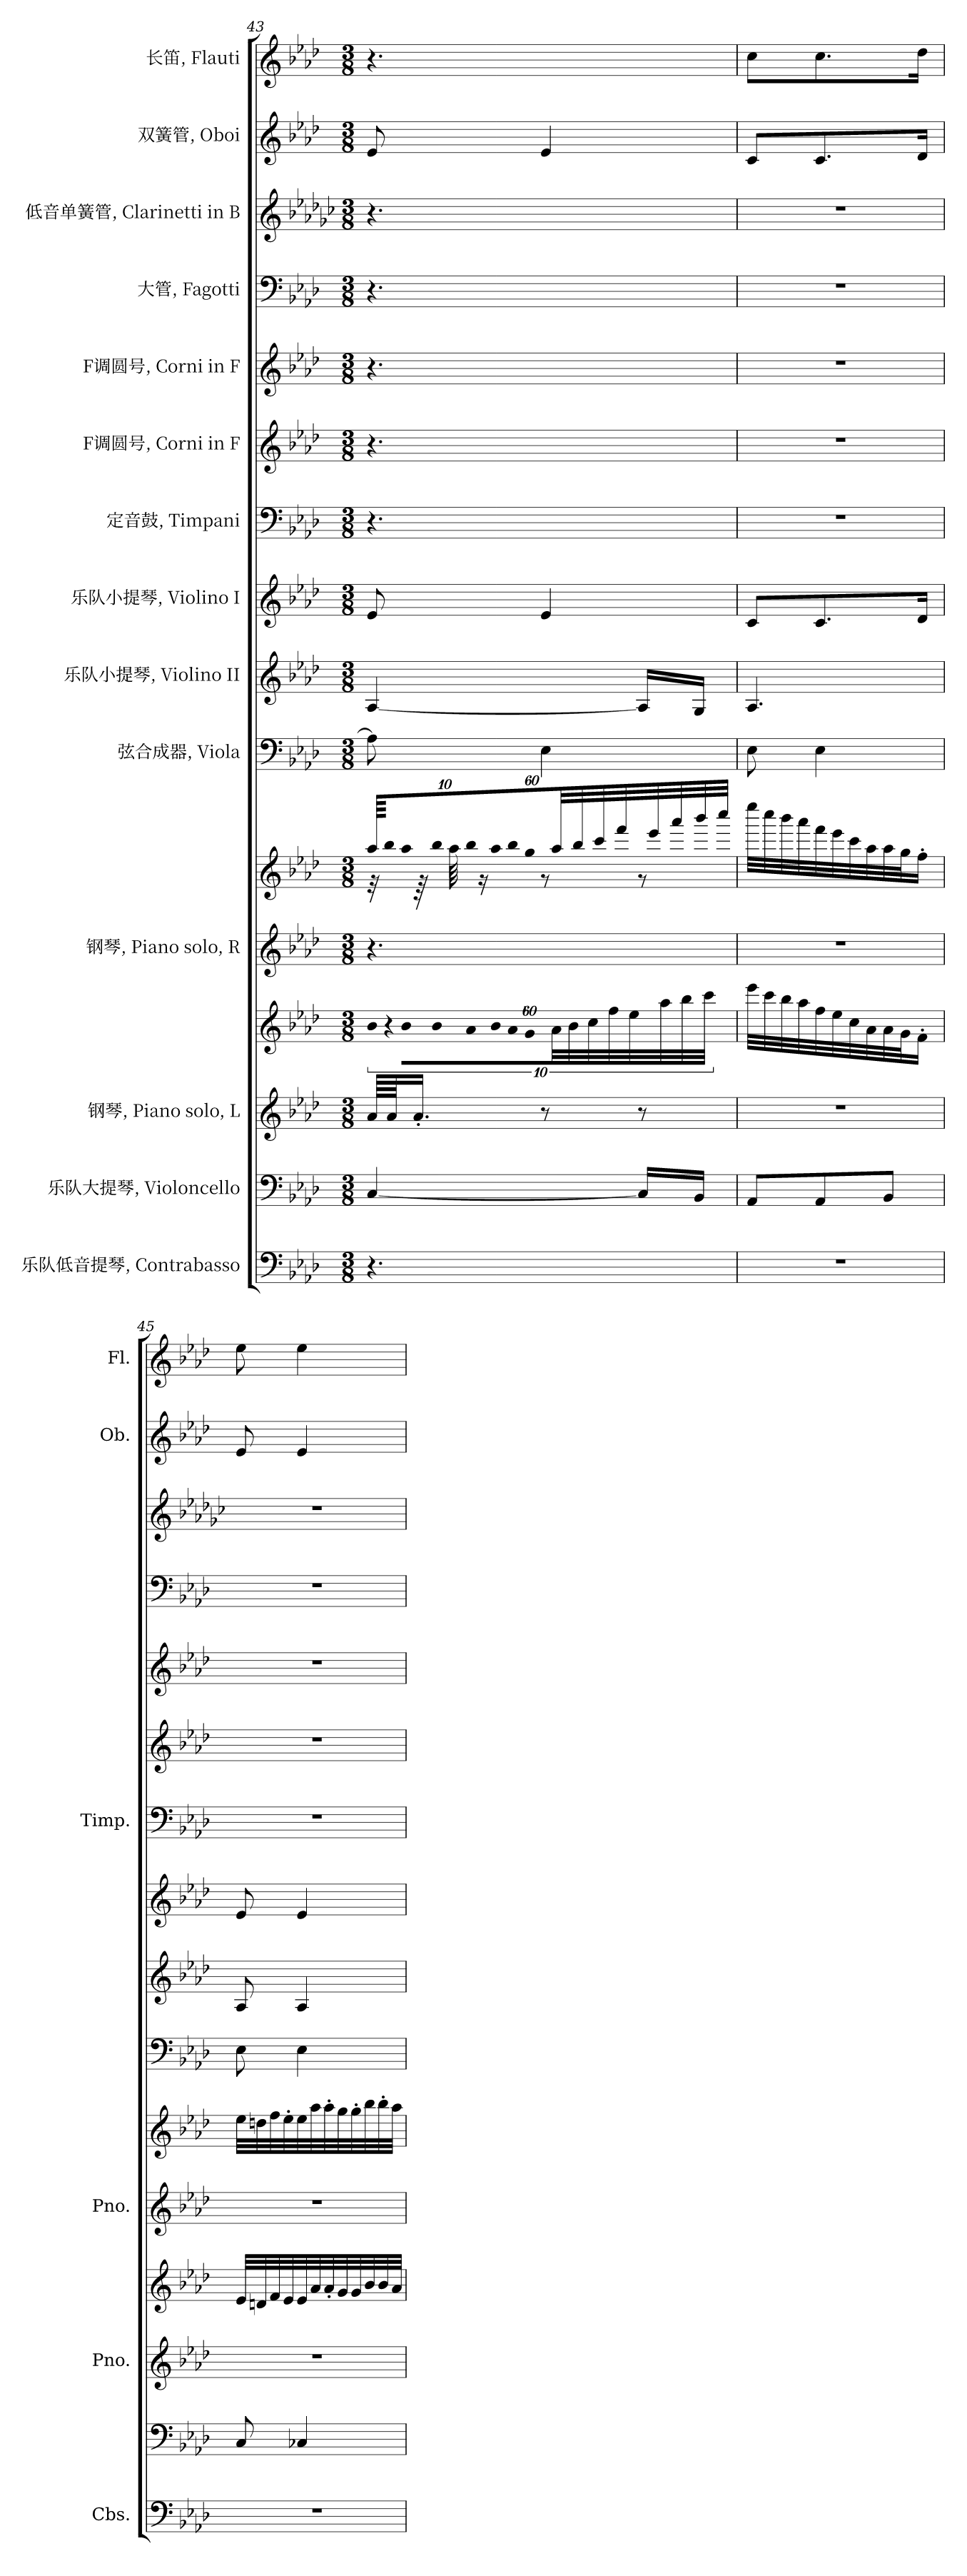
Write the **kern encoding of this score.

**kern	**kern	**kern	**kern	**kern	**kern	**kern	**kern	**kern	**kern	**kern	**kern	**kern	**kern	**kern	**kern
*part14	*part13	*part12	*part12	*part11	*part11	*part10	*part9	*part8	*part7	*part6	*part5	*part4	*part3	*part2	*part1
*staff16	*staff15	*staff14	*staff13	*staff12	*staff11	*staff10	*staff9	*staff8	*staff7	*staff6	*staff5	*staff4	*staff3	*staff2	*staff1
*I"乐队低音提琴, Contrabasso	*I"乐队大提琴, Violoncello	*I"钢琴, Piano solo, L	*	*I"钢琴, Piano solo, R	*	*I"弦合成器, Viola	*I"乐队小提琴, Violino II	*I"乐队小提琴, Violino I	*I"定音鼓, Timpani	*I"F调圆号, Corni in F	*I"F调圆号, Corni in F	*I"大管, Fagotti	*I"低音单簧管, Clarinetti in B	*I"双簧管, Oboi	*I"长笛, Flauti
*I'Cbs.	*	*I'Pno.	*	*I'Pno.	*	*	*	*	*I'Timp.	*	*	*	*	*I'Ob.	*I'Fl.
!!LO:PB:g=z
*clefF4	*clefF4	*clefG2	*clefG2	*clefG2	*clefG2	*clefF4	*clefG2	*clefG2	*clefF4	*clefG2	*clefG2	*clefF4	*clefG2	*clefG2	*clefG2
*ITrd7c12	*	*	*	*	*	*	*	*	*	*ITrd4c7	*ITrd4c7	*	*ITrd8c14	*	*
*k[b-e-a-d-]	*k[b-e-a-d-]	*k[b-e-a-d-]	*k[b-e-a-d-]	*k[b-e-a-d-]	*k[b-e-a-d-]	*k[b-e-a-d-]	*k[b-e-a-d-]	*k[b-e-a-d-]	*k[b-e-a-d-]	*k[b-e-a-d-g-]	*k[b-e-a-d-g-]	*k[b-e-a-d-]	*k[b-e-a-d-g-c-]	*k[b-e-a-d-]	*k[b-e-a-d-]
*M3/8	*M3/8	*M3/8	*M3/8	*M3/8	*M3/8	*M3/8	*M3/8	*M3/8	*M3/8	*M3/8	*M3/8	*M3/8	*M3/8	*M3/8	*M3/8
*MM31	*MM31	*MM31	*MM31	*MM31	*MM31	*MM31	*MM31	*MM31	*MM31	*MM31	*MM31	*MM31	*MM31	*MM31	*MM31
=43	=43	=43	=43	=43	=43	=43	=43	=43	=43	=43	=43	=43	=43	=43	=43
!	!	!	!LO:N:vis=64	!	!	!	!	!	!	!	!	!	!	!	!
*	*	*	*	*	*Xbrackettup	*	*	*	*	*	*	*	*	*	*
!	!	!	!	!	!LO:N:vis=64	!	!	!	!	!	!	!	!	!	!
*	*	*	*	*	*^	*	*	*	*	*	*	*	*	*	*
4.r	[4C/	64a-/LLLL	640%9b-\	4.r	640%9aa-/LLLL	32r	8A-\]	[4A-/	8e-/	4.r	4.r	4.r	4.r	4.r	8e-/	4.r
!	!	!	!LO:N:vis=64	!	!LO:N:vis=64	!	!	!	!	!	!	!	!	!	!	!
.	.	.	640%9r	.	640%9bb-/	.	.	.	.	.	.	.	.	.	.	.
.	.	64a-/JJ	.	.	.	.	.	.	.	.	.	.	.	.	.	.
!	!	!	!LO:N:vis=64	!	!LO:N:vis=64	!	!	!	!	!	!	!	!	!	!	!
.	.	.	640%9b-\LLLL	.	640%9aa-/	.	.	.	.	.	.	.	.	.	.	.
.	.	16.a-'/JJ	.	.	.	64r	.	.	.	.	.	.	.	.	.	.
!	!	!	!LO:N:vis=64	!	!LO:N:vis=64	!	!	!	!	!	!	!	!	!	!	!
.	.	.	640%9b-\	.	640%9bb-/	.	.	.	.	.	.	.	.	.	.	.
.	.	.	.	.	.	64aa-\	.	.	.	.	.	.	.	.	.	.
!	!	!	!LO:N:vis=64	!	!LO:N:vis=64	!	!	!	!	!	!	!	!	!	!	!
.	.	.	640%9a-\	.	640%9bb-/	.	.	.	.	.	.	.	.	.	.	.
.	.	.	.	.	.	16r	.	.	.	.	.	.	.	.	.	.
!	!	!	!LO:N:vis=64	!	!LO:N:vis=64	!	!	!	!	!	!	!	!	!	!	!
.	.	.	640%9b-\	.	640%9aa-/	.	.	.	.	.	.	.	.	.	.	.
!	!	!	!LO:N:vis=64	!	!LO:N:vis=64	!	!	!	!	!	!	!	!	!	!	!
.	.	.	640%9a-\J	.	640%9bb-/J	.	.	.	.	.	.	.	.	.	.	.
!	!	!	!LO:N:vis=32	!	!LO:N:vis=32	!	!	!	!	!	!	!	!	!	!	!
.	.	.	1920%53g\	.	1920%53gg/	.	.	.	.	.	.	.	.	.	.	.
.	.	8r	.	.	.	8r	4E-\	.	4e-/	.	.	.	.	.	4e-/	.
.	.	.	32a-\	.	32aa-/	.	.	.	.	.	.	.	.	.	.	.
.	.	.	32b-\	.	32bb-/	.	.	.	.	.	.	.	.	.	.	.
.	.	.	32cc\	.	32ccc/	.	.	.	.	.	.	.	.	.	.	.
.	.	.	32ff\	.	32fff/	.	.	.	.	.	.	.	.	.	.	.
.	16C/LL]	8r	.	.	.	8r	.	16A-/LL]	.	.	.	.	.	.	.	.
.	.	.	32ee-\	.	32eee-/	.	.	.	.	.	.	.	.	.	.	.
.	.	.	32aa-\	.	32aaa-/	.	.	.	.	.	.	.	.	.	.	.
.	16BB-/JJ	.	.	.	.	.	.	16G/JJ	.	.	.	.	.	.	.	.
.	.	.	32bb-\	.	32bbb-/	.	.	.	.	.	.	.	.	.	.	.
.	.	.	32ccc\JJJ	.	32cccc/JJJ	.	.	.	.	.	.	.	.	.	.	.
960ryy	960ryy	960ryy	.	960ryy	.	960ryy	960ryy	960ryy	960ryy	960ryy	960ryy	960ryy	960ryy	960ryy	960ryy	960ryy
*	*	*	*	*	*v	*v	*	*	*	*	*	*	*	*	*	*
=44	=44	=44	=44	=44	=44	=44	=44	=44	=44	=44	=44	=44	=44	=44	=44
*	*	*	*	*	*	*	*	*	*	*	*	*	*	*	*MM25
4.r	8AA-/L	4.r	32eee-\LLL	4.r	32eeee-\LLL	8E-\	4.A-/	8c/L	4.r	4.r	4.r	4.r	4.r	8c/L	8cc\L
.	.	.	32ccc\	.	32cccc\	.	.	.	.	.	.	.	.	.	.
.	.	.	32bb-\	.	32bbb-\	.	.	.	.	.	.	.	.	.	.
.	.	.	32aa-\	.	32aaa-\	.	.	.	.	.	.	.	.	.	.
*	*	*	*	*	*	*	*	*	*	*	*	*	*	*	*MM29
.	8AA-/	.	32ff\	.	32fff\	4E-\	.	8.c/	.	.	.	.	.	8.c/	8.cc\
.	.	.	32ee-\	.	32eee-\	.	.	.	.	.	.	.	.	.	.
.	.	.	32cc\	.	32ccc\	.	.	.	.	.	.	.	.	.	.
.	.	.	32a-\	.	32aa-\	.	.	.	.	.	.	.	.	.	.
.	8BB-/J	.	32a-\	.	32aa-\	.	.	.	.	.	.	.	.	.	.
.	.	.	32g\J	.	32gg\J	.	.	.	.	.	.	.	.	.	.
.	.	.	16f'\JJ	.	16ff'\JJ	.	.	16d-/Jk	.	.	.	.	.	16d-/Jk	16dd-\Jk
!!LO:PB:g=z
=45	=45	=45	=45	=45	=45	=45	=45	=45	=45	=45	=45	=45	=45	=45	=45
*	*	*	*	*	*	*	*	*	*	*	*	*	*	*	*MM25
4.r	8C/	4.r	32e-/LLL	4.r	32ee-\LLL	8E-\	8A-/	8e-/	4.r	4.r	4.r	4.r	4.r	8e-/	8ee-\
.	.	.	32dn/	.	32ddn\	.	.	.	.	.	.	.	.	.	.
.	.	.	32f/	.	32ff\	.	.	.	.	.	.	.	.	.	.
.	.	.	32e-/	.	32ee-'\	.	.	.	.	.	.	.	.	.	.
*	*	*	*	*	*	*	*	*	*	*	*	*	*	*	*MM23
.	4C-X/	.	32e-/	.	32ee-\	4E-\	4A-/	4e-/	.	.	.	.	.	4e-/	4ee-\
.	.	.	32a-/	.	32aa-\	.	.	.	.	.	.	.	.	.	.
.	.	.	32a-'/	.	32aa-'\	.	.	.	.	.	.	.	.	.	.
.	.	.	32g/	.	32gg\	.	.	.	.	.	.	.	.	.	.
.	.	.	32g/	.	32gg'\	.	.	.	.	.	.	.	.	.	.
.	.	.	32b-/	.	32bb-\	.	.	.	.	.	.	.	.	.	.
.	.	.	32b-/	.	32bb-'\	.	.	.	.	.	.	.	.	.	.
.	.	.	32a-/JJJ	.	32aa-\JJJ	.	.	.	.	.	.	.	.	.	.
=	=	=	=	=	=	=	=	=	=	=	=	=	=	=	=
*-	*-	*-	*-	*-	*-	*-	*-	*-	*-	*-	*-	*-	*-	*-	*-
